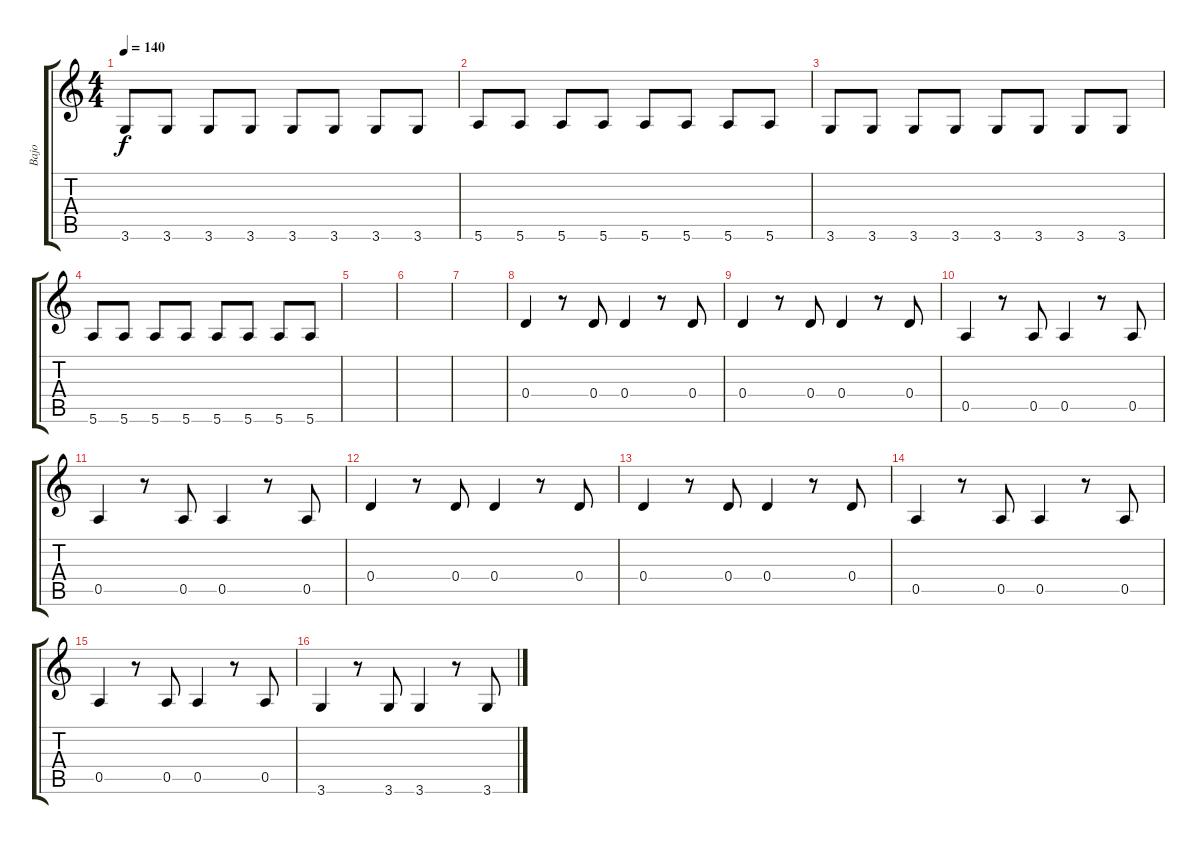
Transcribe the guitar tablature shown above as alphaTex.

\track ("Bajo" "Bajo") {instrument acousticbass}
\staff {score tabs}
\tuning (E4 B3 G3 D3 A2 E2) {hide}
\ts (4 4)
\tempo 140
\clef g2
\ks c
3.6.8{dy f} 3.6.8 3.6.8 3.6.8 3.6.8 3.6.8 3.6.8 3.6.8 |
5.6.8 5.6.8 5.6.8 5.6.8 5.6.8 5.6.8 5.6.8 5.6.8 |
3.6.8 3.6.8 3.6.8 3.6.8 3.6.8 3.6.8 3.6.8 3.6.8 |
5.6.8 5.6.8 5.6.8 5.6.8 5.6.8 5.6.8 5.6.8 5.6.8 |
|
|
|
0.4.4 r.8 0.4.8 0.4.4 r.8 0.4.8 |
0.4.4 r.8 0.4.8 0.4.4 r.8 0.4.8 |
0.5.4 r.8 0.5.8 0.5.4 r.8 0.5.8 |
0.5.4 r.8 0.5.8 0.5.4 r.8 0.5.8 |
0.4.4 r.8 0.4.8 0.4.4 r.8 0.4.8 |
0.4.4 r.8 0.4.8 0.4.4 r.8 0.4.8 |
0.5.4 r.8 0.5.8 0.5.4 r.8 0.5.8 |
0.5.4 r.8 0.5.8 0.5.4 r.8 0.5.8 |
3.6.4 r.8 3.6.8 3.6.4 r.8 3.6.8
